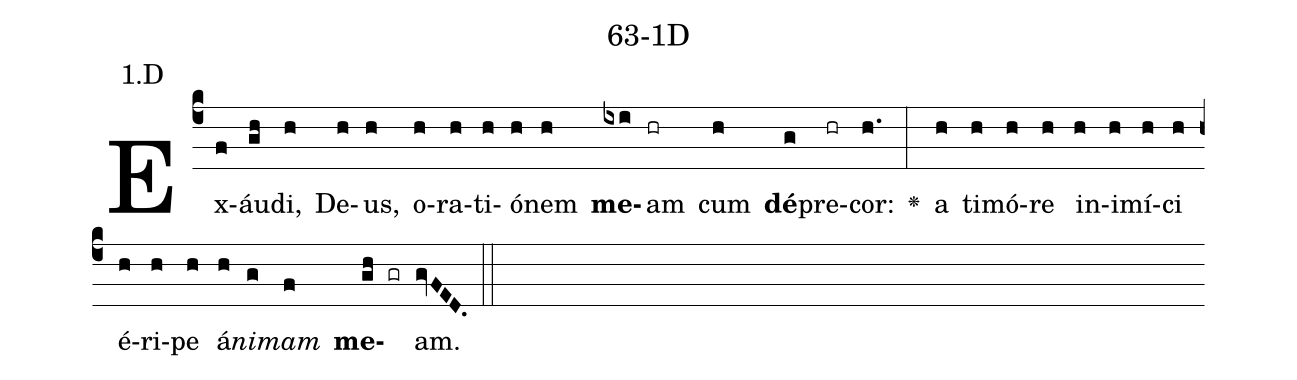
name: 63-1D;
annotation: 1.D;
%%
(c4)Ex(f)áu(gh)di,(h) De(h)us,(h) o(h)ra(h)ti(h)ó(h)nem(h) <b>me</b>(ixi)am(hr) cum(h) <b>dé</b>(g)pre(hr)cor:(h.) <v>\greheightstar</v>(:) a(h) ti(h)mó(h)re(h) in(h)i(h)mí(h)ci(h) é(h)ri(h)pe(h) á(h)<i>ni</i>(g)<i>mam</i>(f) <b>me</b>(gh gr)am.(gvFED.) (::)


%E(h) u(h) o(g) u(f) a(gh) e.(gvFED.) (::)
